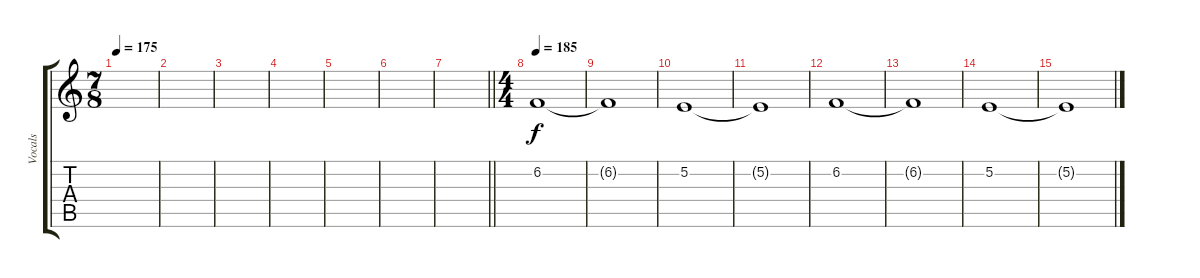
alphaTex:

\track ("Vocals" "Vocals") {instrument trumpet}
\staff {score tabs}
\tuning (E4 B3 G3 D3 A2 E2) {hide}
\ts (7 8)
\tempo 175
\clef g2
\ks c
|
|
|
|
|
|
\barLineRight lightlight
|
\ts (4 4)
\tempo 185
6.2.1 |
6.2{t}.1 |
5.2.1 |
5.2{t}.1 |
6.2.1 |
6.2{t}.1 |
5.2.1 |
5.2{t}.1
